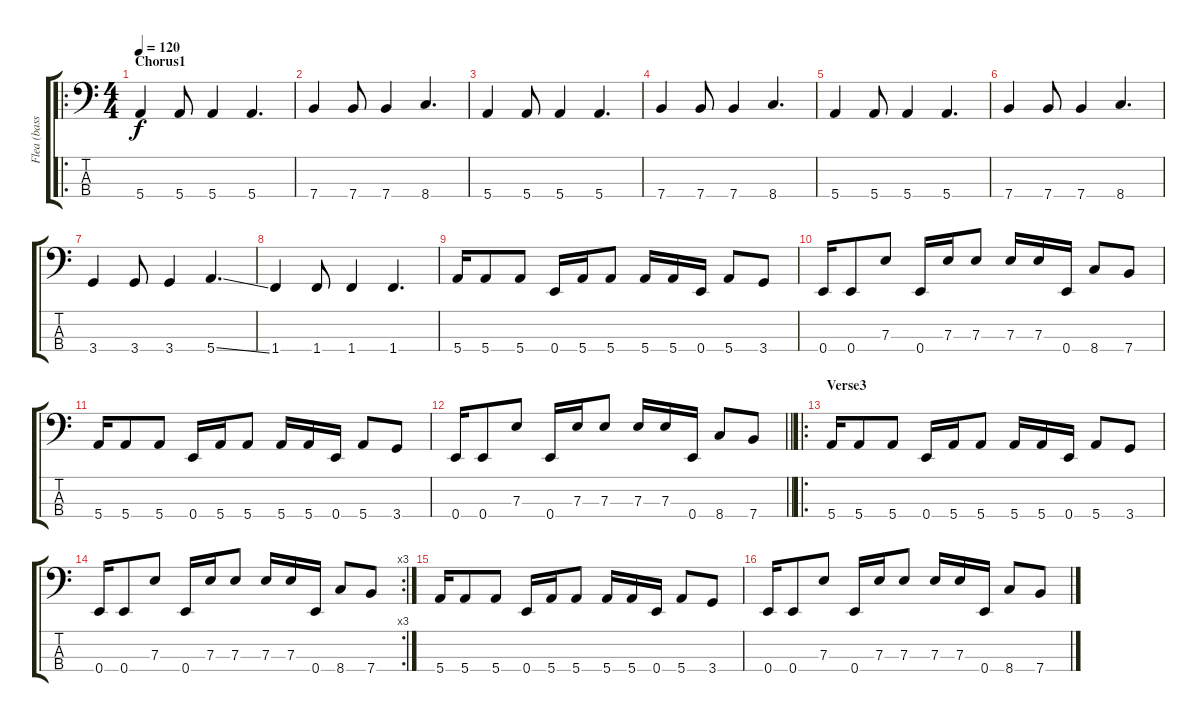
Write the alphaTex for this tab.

\track ("Flea (bass)" "Flea (bass") {instrument electricbassfinger}
\staff {score tabs}
\tuning (G2 D2 A1 E1) {hide}
\ro
\ts (4 4)
\section ("" "Chorus1")
\tempo 120
\clef f4
\ks c
5.4.4{dy f} 5.4.8 5.4.4 5.4.4{d} |
7.4.4 7.4.8 7.4.4 8.4.4{d} |
5.4.4 5.4.8 5.4.4 5.4.4{d} |
7.4.4 7.4.8 7.4.4 8.4.4{d} |
5.4.4 5.4.8 5.4.4 5.4.4{d} |
7.4.4 7.4.8 7.4.4 8.4.4{d} |
3.4.4 3.4.8 3.4.4 5.4{ss}.4{d} |
1.4.4 1.4.8 1.4.4 1.4.4{d} |
5.4.16 5.4.8 5.4.8 0.4.16 5.4.16 5.4.8 5.4.16 5.4.16 0.4.16 5.4.8 3.4.8 |
0.4.16 0.4.8 7.3.8 0.4.16 7.3.16 7.3.8 7.3.16 7.3.16 0.4.16 8.4.8 7.4.8 |
5.4.16 5.4.8 5.4.8 0.4.16 5.4.16 5.4.8 5.4.16 5.4.16 0.4.16 5.4.8 3.4.8 |
\barLineRight lightlight
0.4.16 0.4.8 7.3.8 0.4.16 7.3.16 7.3.8 7.3.16 7.3.16 0.4.16 8.4.8 7.4.8 |
\ro
\section ("" "Verse3")
5.4.16 5.4.8 5.4.8 0.4.16 5.4.16 5.4.8 5.4.16 5.4.16 0.4.16 5.4.8 3.4.8 |
\rc 3
0.4.16 0.4.8 7.3.8 0.4.16 7.3.16 7.3.8 7.3.16 7.3.16 0.4.16 8.4.8 7.4.8 |
5.4.16 5.4.8 5.4.8 0.4.16 5.4.16 5.4.8 5.4.16 5.4.16 0.4.16 5.4.8 3.4.8 |
0.4.16 0.4.8 7.3.8 0.4.16 7.3.16 7.3.8 7.3.16 7.3.16 0.4.16 8.4.8 7.4.8
